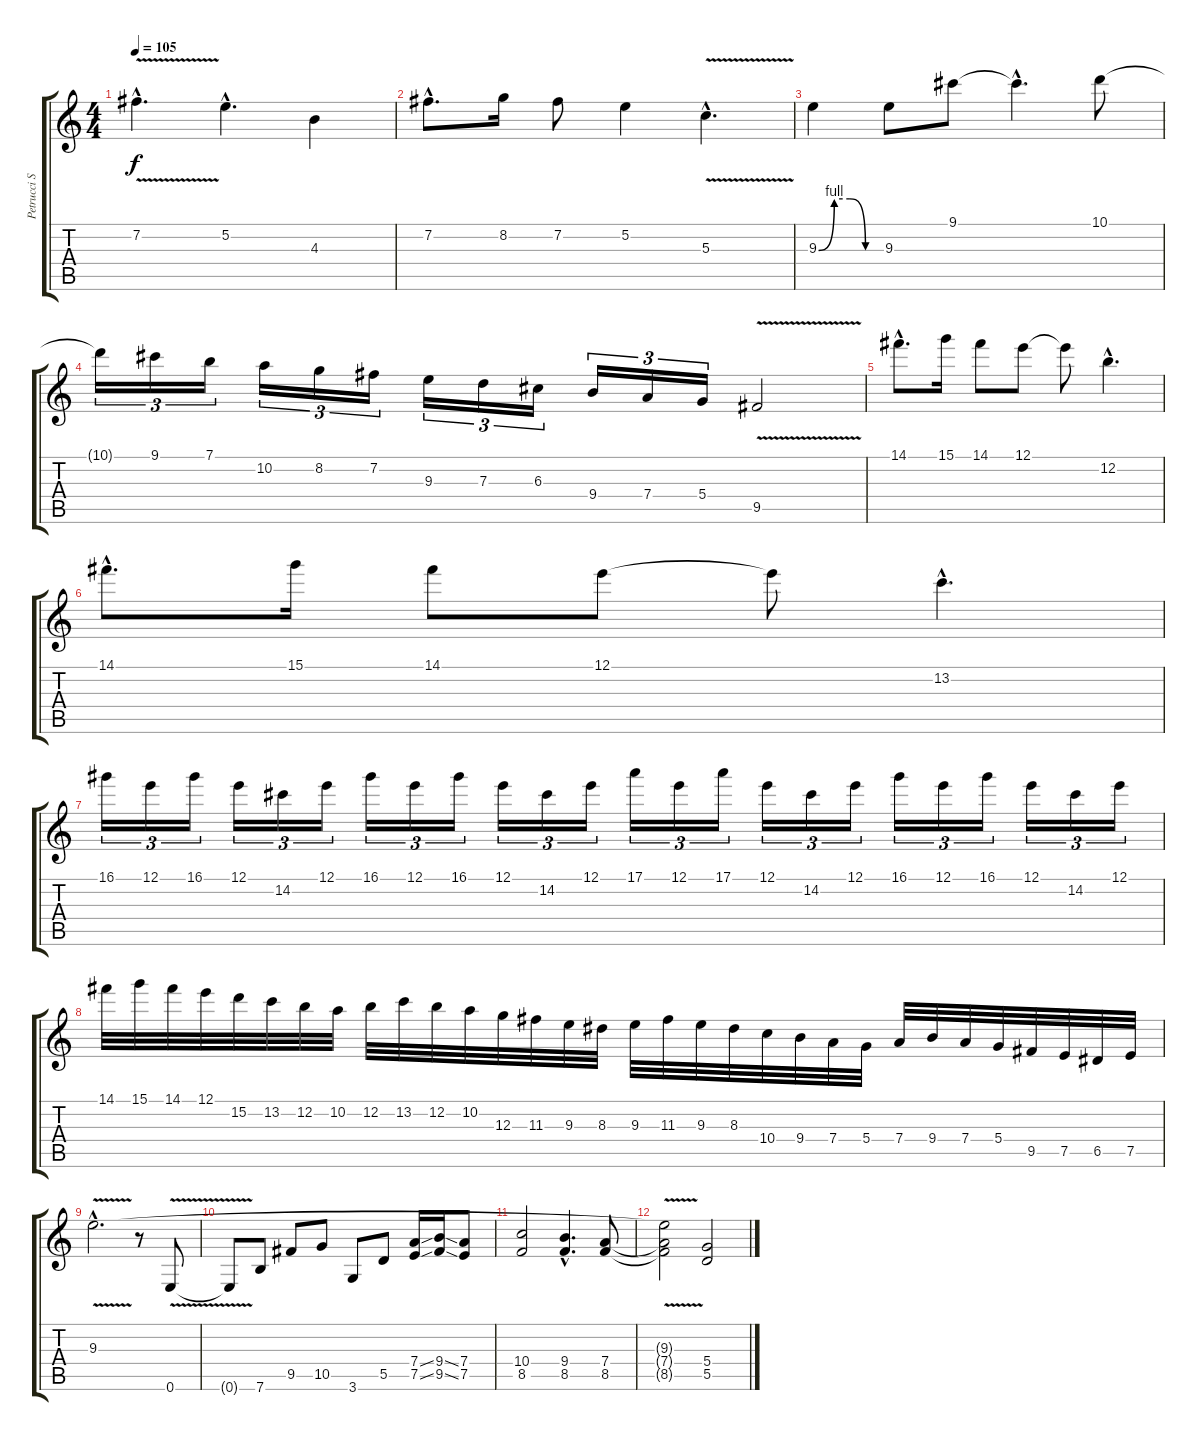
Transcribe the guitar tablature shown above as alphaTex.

\track ("Petrucci Solo" "Petrucci S") {instrument distortionguitar}
\staff {score tabs}
\tuning (E4 B3 G3 D3 A2 E2) {hide}
\ts (4 4)
\tempo 105
\clef g2
\ks c
7.2{v hac}.4{d dy f} 5.2{hac}.4{d} 4.3.4 |
7.2{hac}.8{d} 8.2.16 7.2.8 5.2.4 5.3{v hac}.4{d} |
9.3{be (custom 0 0 15 4 30 4 45 0 60 0)}.4 9.3.8 9.1.8 9.1{hac t}.4{d} 10.1.8 |
10.1{t}.16{tu (3 2)} 9.1.16{tu (3 2)} 7.1.16{tu (3 2)} 10.2.16{tu (3 2)} 8.2.16{tu (3 2)} 7.2.16{tu (3 2)} 9.3.16{tu (3 2)} 7.3.16{tu (3 2)} 6.3.16{tu (3 2)} 9.4.16{tu (3 2)} 7.4.16{tu (3 2)} 5.4.16{tu (3 2)} 9.5{v}.2 |
14.1{hac}.8{d} 15.1.16 14.1.8 12.1.8 12.1{t}.8 12.2{hac}.4{d} |
14.1{hac}.8{d} 15.1.16 14.1.8 12.1.8 12.1{t}.8 13.2{hac}.4{d} |
16.1.16{tu (3 2)} 12.1.16{tu (3 2)} 16.1.16{tu (3 2)} 12.1.16{tu (3 2)} 14.2.16{tu (3 2)} 12.1.16{tu (3 2)} 16.1.16{tu (3 2)} 12.1.16{tu (3 2)} 16.1.16{tu (3 2)} 12.1.16{tu (3 2)} 14.2.16{tu (3 2)} 12.1.16{tu (3 2)} 17.1.16{tu (3 2)} 12.1.16{tu (3 2)} 17.1.16{tu (3 2)} 12.1.16{tu (3 2)} 14.2.16{tu (3 2)} 12.1.16{tu (3 2)} 16.1.16{tu (3 2)} 12.1.16{tu (3 2)} 16.1.16{tu (3 2)} 12.1.16{tu (3 2)} 14.2.16{tu (3 2)} 12.1.16{tu (3 2)} |
14.1.32 15.1.32 14.1.32 12.1.32 15.2.32 13.2.32 12.2.32 10.2.32 12.2.32 13.2.32 12.2.32 10.2.32 12.3.32 11.3.32 9.3.32 8.3.32 9.3.32 11.3.32 9.3.32 8.3.32 10.4.32 9.4.32 7.4.32 5.4.32 7.4.32 9.4.32 7.4.32 5.4.32 9.5.32 7.5.32 6.5.32 7.5.32 |
9.3{v hac}.2{d} r.8 0.6{v}.8 |
0.6{t}.8 7.6.8 9.5.8 10.5.8 3.6.8 5.5.8 (7.4{ss} 7.5{ss}).16 (9.4{ss} 9.5{ss}).16 (7.4 7.5).8 |
(10.4 8.5).2 (9.4{hac} 8.5{hac}).4{d} (7.4 8.5).8 |
(9.3{t} 7.4{t} 8.5{t}).2 (5.4 5.5).2
